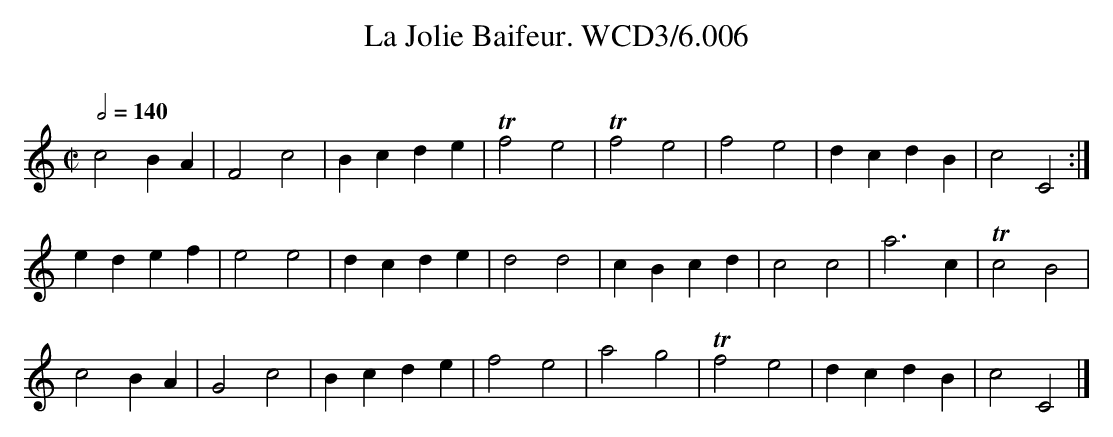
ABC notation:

X:1
T:La Jolie Baifeur. WCD3/6.006
O:
M:C|
L:1/4
Q:1/2=140
K:C
c2 B A|F2 c2|B c d e|Tf2 e2|Tf2 e2|f2 e2|d c d B|c2 C2:|
e d e f|e2 e2|d c d e|d2 d2|c B c d|c2 c2|a3 c|Tc2 B2|
c2 B A|G2 c2|B c d e|f2 e2|a2 g2|Tf2 e2|d c d B|c2 C2|]
